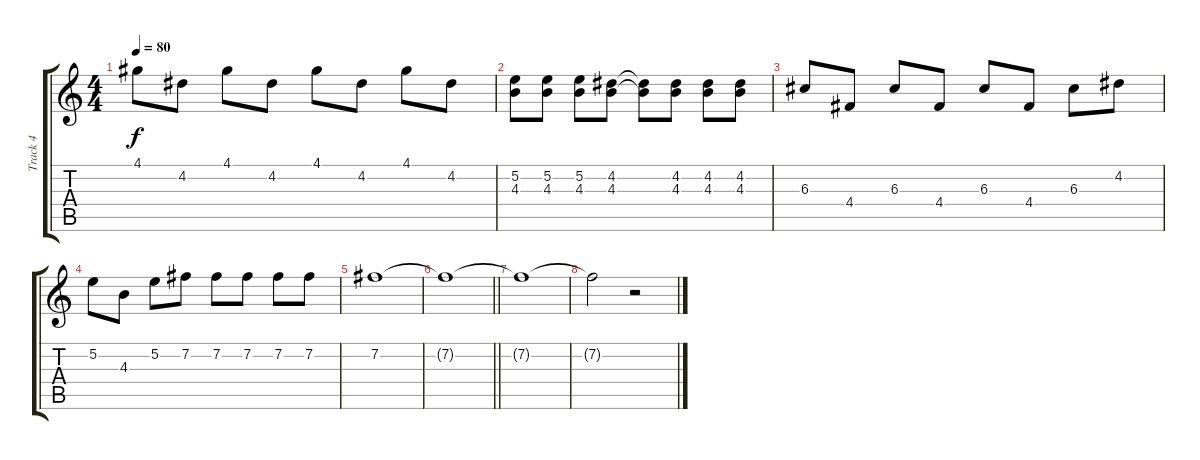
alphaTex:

\track ("Track 4" "Track 4") {instrument electricguitarclean}
\staff {score tabs}
\tuning (E4 B3 G3 D3 A2 E2) {hide}
\ts (4 4)
\tempo 80
\clef g2
\ks c
4.1.8{dy f} 4.2.8 4.1.8 4.2.8 4.1.8 4.2.8 4.1.8 4.2.8 |
(5.2 4.3).8 (5.2 4.3).8 (5.2 4.3).8 (4.2 4.3).8 (4.2{t} 4.3{t}).8 (4.2 4.3).8 (4.2 4.3).8 (4.2 4.3).8 |
6.3.8 4.4.8 6.3.8 4.4.8 6.3.8 4.4.8 6.3.8 4.2.8 |
5.2.8 4.3.8 5.2.8 7.2.8 7.2.8 7.2.8 7.2.8 7.2.8 |
7.2.1 |
\barLineRight lightlight
7.2{t}.1 |
7.2{t}.1 |
7.2{t}.2 r.2
